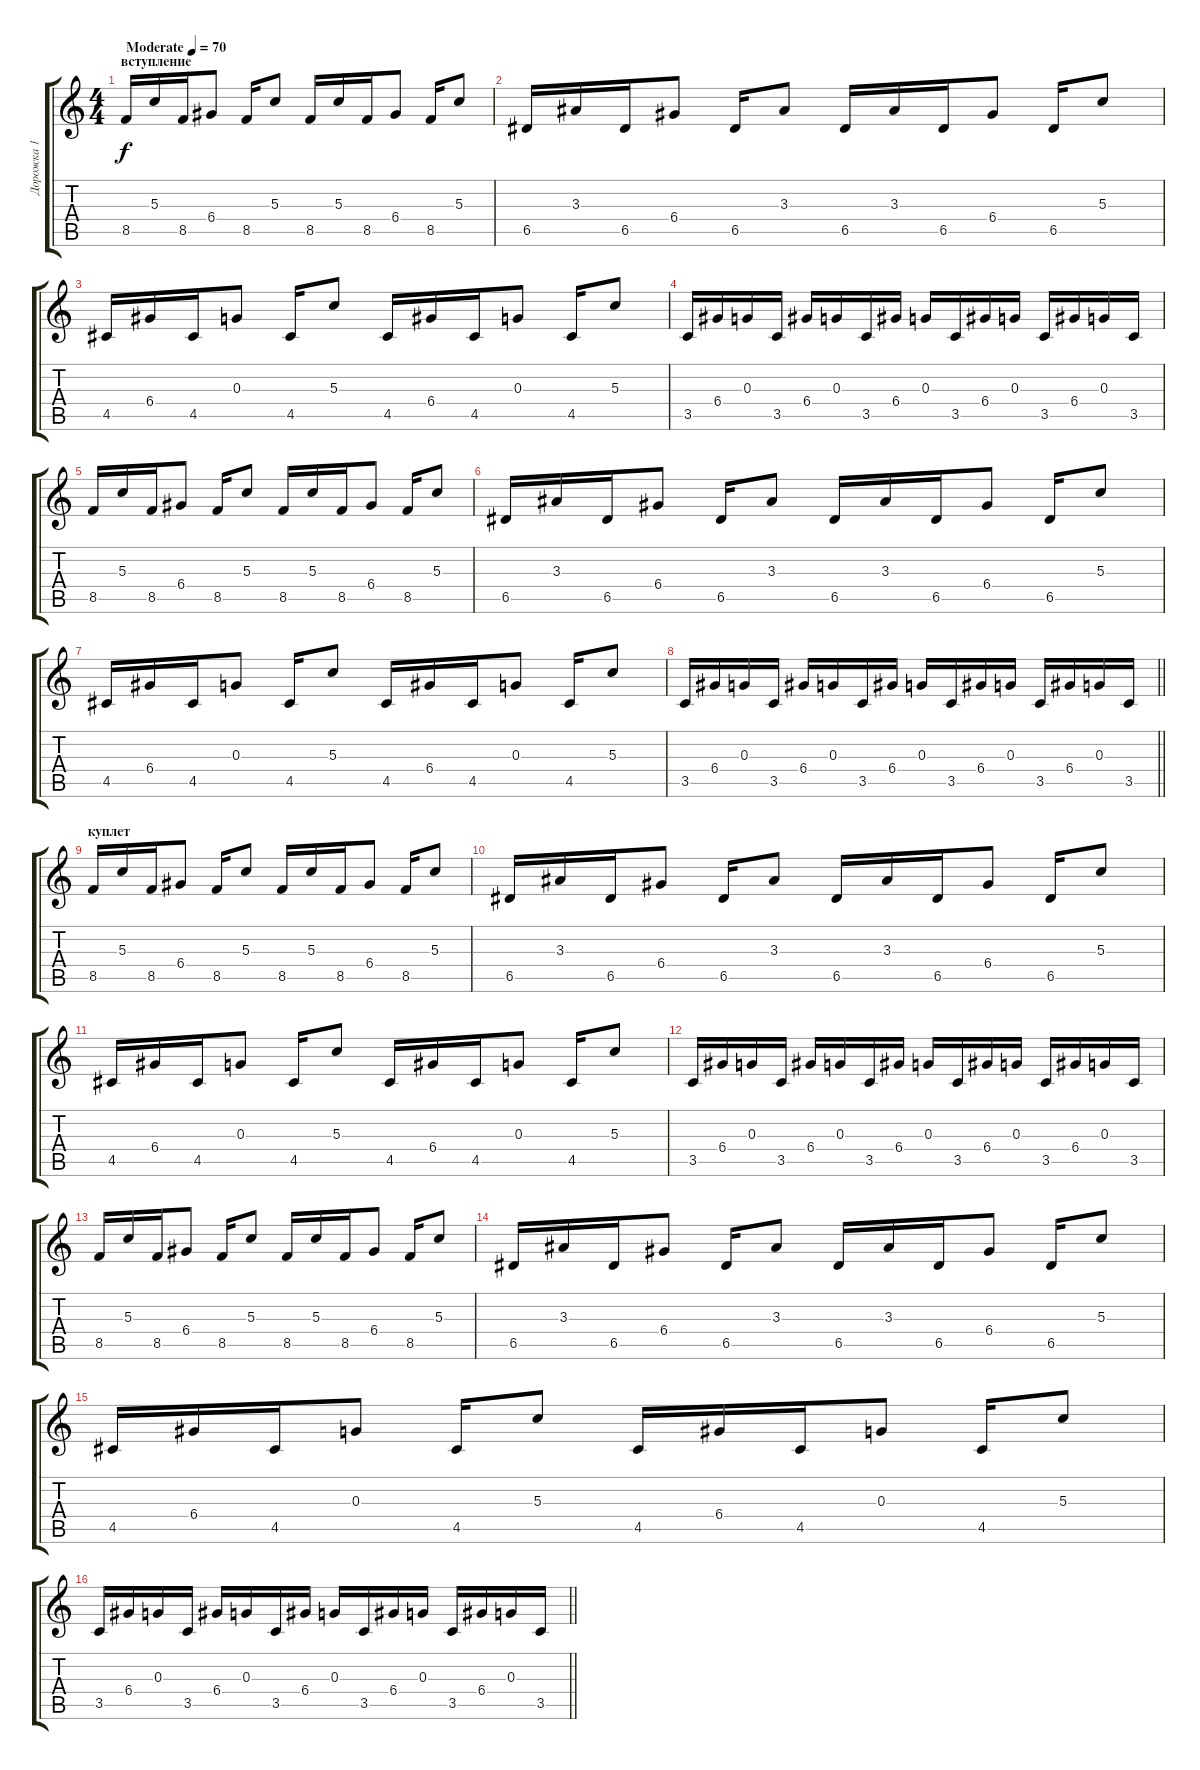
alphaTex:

\track ("Дорожка 1" "Дорожка 1") {instrument acousticguitarsteel}
\staff {score tabs}
\tuning (E4 B3 G3 D3 A2 E2) {hide}
\ts (4 4)
\section ("" "вступление")
\tempo (70 "Moderate")
\clef g2
\ks c
8.5.16{dy f instrument acousticguitarsteel} 5.3.16 8.5.16 6.4.8 8.5.16 5.3.8 8.5.16 5.3.16 8.5.16 6.4.8 8.5.16 5.3.8 |
6.5.16 3.3.16 6.5.16 6.4.8 6.5.16 3.3.8 6.5.16 3.3.16 6.5.16 6.4.8 6.5.16 5.3.8 |
4.5.16 6.4.16 4.5.16 0.3.8 4.5.16 5.3.8 4.5.16 6.4.16 4.5.16 0.3.8 4.5.16 5.3.8 |
3.5.16 6.4.16 0.3.16 3.5.16 6.4.16 0.3.16 3.5.16 6.4.16 0.3.16 3.5.16 6.4.16 0.3.16 3.5.16 6.4.16 0.3.16 3.5.16 |
8.5.16 5.3.16 8.5.16 6.4.8 8.5.16 5.3.8 8.5.16 5.3.16 8.5.16 6.4.8 8.5.16 5.3.8 |
6.5.16 3.3.16 6.5.16 6.4.8 6.5.16 3.3.8 6.5.16 3.3.16 6.5.16 6.4.8 6.5.16 5.3.8 |
4.5.16 6.4.16 4.5.16 0.3.8 4.5.16 5.3.8 4.5.16 6.4.16 4.5.16 0.3.8 4.5.16 5.3.8 |
\barLineRight lightlight
3.5.16 6.4.16 0.3.16 3.5.16 6.4.16 0.3.16 3.5.16 6.4.16 0.3.16 3.5.16 6.4.16 0.3.16 3.5.16 6.4.16 0.3.16 3.5.16 |
\section ("" "куплет")
8.5.16 5.3.16 8.5.16 6.4.8 8.5.16 5.3.8 8.5.16 5.3.16 8.5.16 6.4.8 8.5.16 5.3.8 |
6.5.16 3.3.16 6.5.16 6.4.8 6.5.16 3.3.8 6.5.16 3.3.16 6.5.16 6.4.8 6.5.16 5.3.8 |
4.5.16 6.4.16 4.5.16 0.3.8 4.5.16 5.3.8 4.5.16 6.4.16 4.5.16 0.3.8 4.5.16 5.3.8 |
3.5.16 6.4.16 0.3.16 3.5.16 6.4.16 0.3.16 3.5.16 6.4.16 0.3.16 3.5.16 6.4.16 0.3.16 3.5.16 6.4.16 0.3.16 3.5.16 |
8.5.16 5.3.16 8.5.16 6.4.8 8.5.16 5.3.8 8.5.16 5.3.16 8.5.16 6.4.8 8.5.16 5.3.8 |
6.5.16 3.3.16 6.5.16 6.4.8 6.5.16 3.3.8 6.5.16 3.3.16 6.5.16 6.4.8 6.5.16 5.3.8 |
4.5.16 6.4.16 4.5.16 0.3.8 4.5.16 5.3.8 4.5.16 6.4.16 4.5.16 0.3.8 4.5.16 5.3.8 |
\barLineRight lightlight
3.5.16 6.4.16 0.3.16 3.5.16 6.4.16 0.3.16 3.5.16 6.4.16 0.3.16 3.5.16 6.4.16 0.3.16 3.5.16 6.4.16 0.3.16 3.5.16
